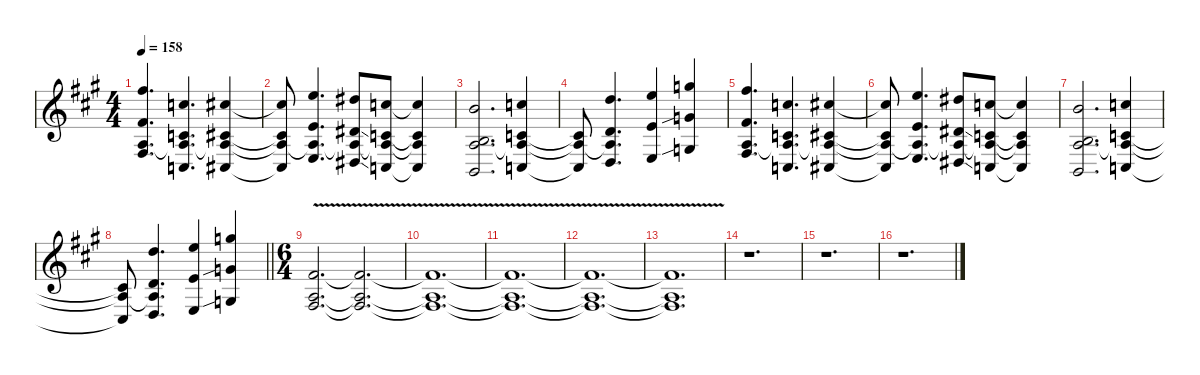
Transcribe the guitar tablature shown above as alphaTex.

\defaultSystemsLayout 4
\hideDynamics
\bracketExtendMode nobrackets
\singleTrackTrackNamePolicy hidden
\multiTrackTrackNamePolicy hidden
\firstSystemTrackNameMode fullname
\firstSystemTrackNameOrientation horizontal
\otherSystemsTrackNameOrientation horizontal
\track ("Keyboards" "vln.") {instrument synthstrings1}
\staff {score}
\tuning (E4 B3 G3 D3 A2 E2)
\ts (4 4)
\tempo 158
\clef g2
\ks f#minor
(19.2{acc #} 11.3{acc #} 7.4{acc forcenatural} 9.5{acc #}).4{d dy mf beam Up} (13.2{acc forcenatural} 5.3{acc forcenatural} 7.4{t acc forcenatural} 3.5{acc forcenatural}).4{d beam Up} (14.2{acc #} 6.3{acc #} 7.4{t acc forcenatural} 4.5{acc #}).4{beam Up} |
(14.2{t acc #} 6.3{t acc #} 7.4{t acc forcenatural} 4.5{t acc #}).8{dy f beam Up} (17.2{acc forcenatural} 9.3{acc forcenatural} 7.4{t acc forcenatural} 7.5{acc forcenatural}).4{d dy mf beam Up} (16.2{acc #} 8.3{ss acc #} 7.4{t acc forcenatural} 6.5{ss acc #}).8{beam Up} (13.2{acc forcenatural} 5.3{acc forcenatural} 7.4{t acc forcenatural} 3.5{acc forcenatural}).8{beam Up} (13.2{t acc forcenatural} 5.3{t acc forcenatural} 7.4{t acc forcenatural} 3.5{t acc forcenatural}).4{dy f beam Up} |
(12.2{acc forcenatural} 4.3{acc forcenatural} 7.4{acc forcenatural} 2.5{acc forcenatural}).2{d dy mf beam Up} (13.2{acc forcenatural} 5.3{acc forcenatural} 7.4{t acc forcenatural} 3.5{acc forcenatural}).4{beam Up} |
(5.3{t acc forcenatural} 7.4{t acc forcenatural} 3.5{t acc forcenatural}).8{dy f beam Up} (15.2{acc forcenatural} 7.3{acc forcenatural} 7.4{t acc forcenatural} 5.5{acc forcenatural}).4{d dy mf beam Up} (17.2{acc forcenatural} 9.3{acc forcenatural} 7.5{acc forcenatural}).4{beam Up} (20.2{acc forcenatural} 12.3{sib acc forcenatural} 10.5{sib acc forcenatural}).4{beam Up} |
(19.2{acc #} 11.3{acc #} 7.4{acc forcenatural} 9.5{acc #}).4{d beam Up} (13.2{acc forcenatural} 5.3{acc forcenatural} 7.4{t acc forcenatural} 3.5{acc forcenatural}).4{d beam Up} (14.2{acc #} 6.3{acc #} 7.4{t acc forcenatural} 4.5{acc #}).4{beam Up} |
(14.2{t acc #} 6.3{t acc #} 7.4{t acc forcenatural} 4.5{t acc #}).8{dy f beam Up} (17.2{acc forcenatural} 9.3{acc forcenatural} 7.4{t acc forcenatural} 7.5{acc forcenatural}).4{d dy mf beam Up} (16.2{acc #} 8.3{ss acc #} 7.4{t acc forcenatural} 6.5{ss acc #}).8{beam Up} (13.2{acc forcenatural} 5.3{acc forcenatural} 7.4{t acc forcenatural} 3.5{acc forcenatural}).8{beam Up} (13.2{t acc forcenatural} 5.3{t acc forcenatural} 7.4{t acc forcenatural} 3.5{t acc forcenatural}).4{dy f beam Up} |
(12.2{acc forcenatural} 4.3{acc forcenatural} 7.4{acc forcenatural} 2.5{acc forcenatural}).2{d dy mf beam Up} (13.2{acc forcenatural} 5.3{acc forcenatural} 7.4{t acc forcenatural} 3.5{acc forcenatural}).4{beam Up} |
\barLineRight lightlight
(5.3{t acc forcenatural} 7.4{t acc forcenatural} 3.5{t acc forcenatural}).8{dy f beam Up} (15.2{acc forcenatural} 7.3{acc forcenatural} 7.4{t acc forcenatural} 5.5{acc forcenatural}).4{d dy mf beam Up} (17.2{acc forcenatural} 9.3{acc forcenatural} 7.5{acc forcenatural}).4{beam Up} (20.2{acc forcenatural} 12.3{sib acc forcenatural} 10.5{sib acc forcenatural}).4{beam Up} |
\ts (6 4)
\beaming (8 3 3 3 3)
(7.2{v acc #} 2.3{v acc forcenatural} 4.4{v acc #}).2{d dy p instrument fx7echoes beam Up} (7.2{v t acc #} 2.3{v t acc forcenatural} 4.4{v t acc #}).2{d beam Up} |
(7.2{v t acc #} 2.3{v t acc forcenatural} 4.4{v t acc #}).1{d beam Up} |
(7.2{v t acc #} 2.3{v t acc forcenatural} 4.4{v t acc #}).1{d beam Up} |
(7.2{v t acc #} 2.3{v t acc forcenatural} 4.4{v t acc #}).1{d beam Up} |
(7.2{v t acc #} 2.3{v t acc forcenatural} 4.4{v t acc #}).1{d beam Up} |
r.1{d beam Down} |
r.1{d beam Down} |
r.1{d beam Down}
